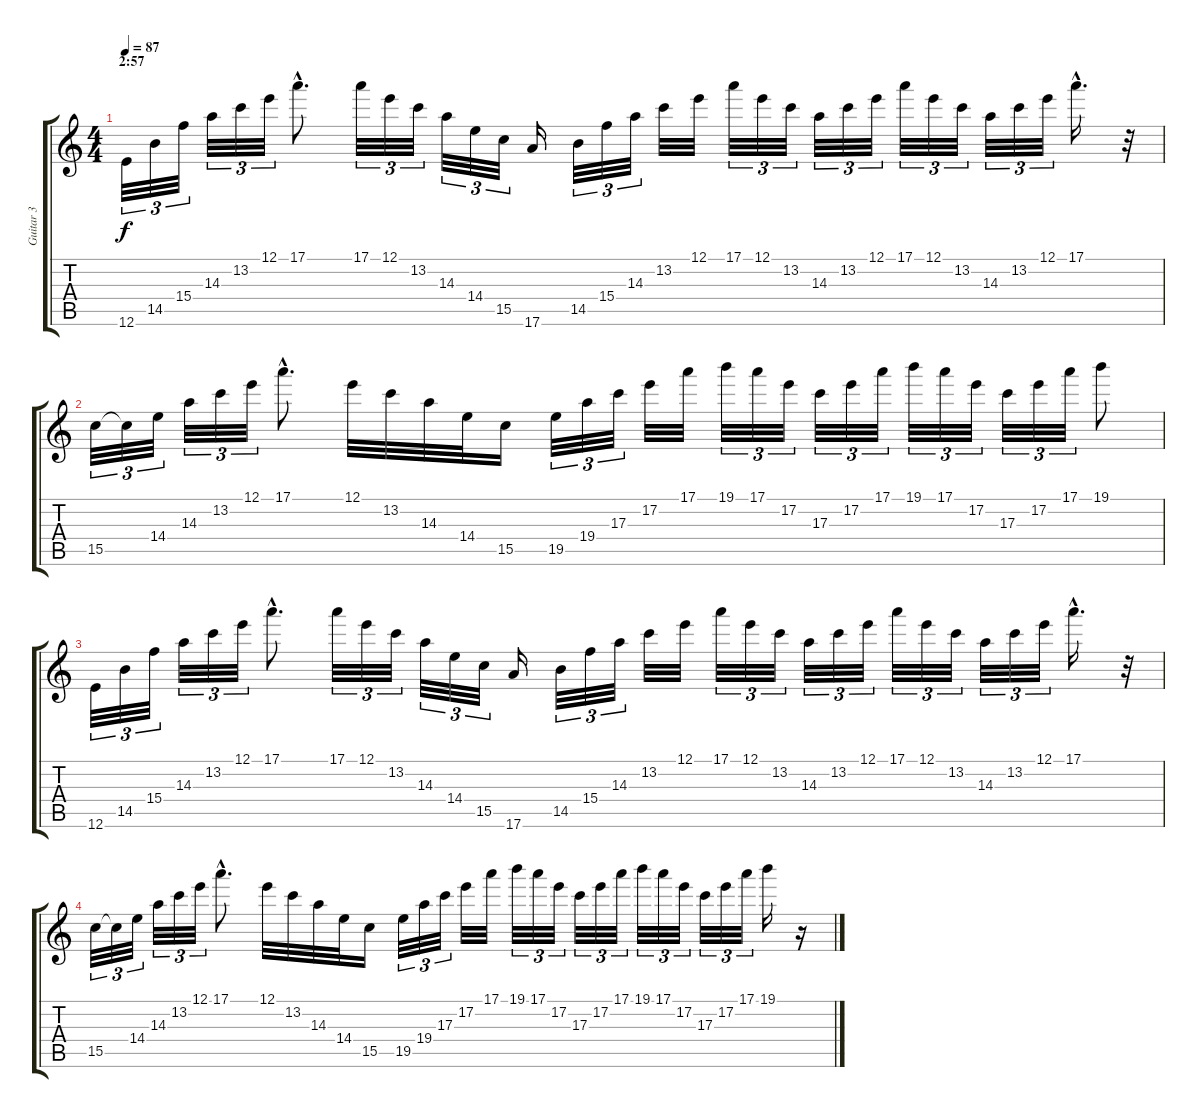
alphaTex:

\track ("Guitar 3" "Guitar 3") {instrument overdrivenguitar}
\staff {score tabs}
\tuning (E4 B3 G3 D3 A2 E2) {hide}
\ts (4 4)
\section ("" "2:57")
\tempo 87
\clef g2
\ks c
12.6.32{tu (3 2) dy f} 14.5.32{tu (3 2)} 15.4.32{tu (3 2)} 14.3.32{tu (3 2)} 13.2.32{tu (3 2)} 12.1.32{tu (3 2)} 17.1{hac}.8{d} 17.1.32{tu (3 2)} 12.1.32{tu (3 2)} 13.2.32{tu (3 2)} 14.3.32{tu (3 2)} 14.4.32{tu (3 2)} 15.5.32{tu (3 2)} 17.6.16 14.5.32{tu (3 2)} 15.4.32{tu (3 2)} 14.3.32{tu (3 2)} 13.2.32 12.1.32 17.1.32{tu (3 2)} 12.1.32{tu (3 2)} 13.2.32{tu (3 2)} 14.3.32{tu (3 2)} 13.2.32{tu (3 2)} 12.1.32{tu (3 2)} 17.1.32{tu (3 2)} 12.1.32{tu (3 2)} 13.2.32{tu (3 2)} 14.3.32{tu (3 2)} 13.2.32{tu (3 2)} 12.1.32{tu (3 2)} 17.1{hac}.16{d} r.32 |
15.5.32{tu (3 2)} 15.5{t}.32{tu (3 2)} 14.4.32{tu (3 2)} 14.3.32{tu (3 2)} 13.2.32{tu (3 2)} 12.1.32{tu (3 2)} 17.1{hac}.8{d} 12.1.32 13.2.32 14.3.32 14.4.32 15.5.16 19.5.32{tu (3 2)} 19.4.32{tu (3 2)} 17.3.32{tu (3 2)} 17.2.32 17.1.32 19.1.32{tu (3 2)} 17.1.32{tu (3 2)} 17.2.32{tu (3 2)} 17.3.32{tu (3 2)} 17.2.32{tu (3 2)} 17.1.32{tu (3 2)} 19.1.32{tu (3 2)} 17.1.32{tu (3 2)} 17.2.32{tu (3 2)} 17.3.32{tu (3 2)} 17.2.32{tu (3 2)} 17.1.32{tu (3 2)} 19.1.8 |
12.6.32{tu (3 2)} 14.5.32{tu (3 2)} 15.4.32{tu (3 2)} 14.3.32{tu (3 2)} 13.2.32{tu (3 2)} 12.1.32{tu (3 2)} 17.1{hac}.8{d} 17.1.32{tu (3 2)} 12.1.32{tu (3 2)} 13.2.32{tu (3 2)} 14.3.32{tu (3 2)} 14.4.32{tu (3 2)} 15.5.32{tu (3 2)} 17.6.16 14.5.32{tu (3 2)} 15.4.32{tu (3 2)} 14.3.32{tu (3 2)} 13.2.32 12.1.32 17.1.32{tu (3 2)} 12.1.32{tu (3 2)} 13.2.32{tu (3 2)} 14.3.32{tu (3 2)} 13.2.32{tu (3 2)} 12.1.32{tu (3 2)} 17.1.32{tu (3 2)} 12.1.32{tu (3 2)} 13.2.32{tu (3 2)} 14.3.32{tu (3 2)} 13.2.32{tu (3 2)} 12.1.32{tu (3 2)} 17.1{hac}.16{d} r.32 |
15.5.32{tu (3 2)} 15.5{t}.32{tu (3 2)} 14.4.32{tu (3 2)} 14.3.32{tu (3 2)} 13.2.32{tu (3 2)} 12.1.32{tu (3 2)} 17.1{hac}.8{d} 12.1.32 13.2.32 14.3.32 14.4.32 15.5.16 19.5.32{tu (3 2)} 19.4.32{tu (3 2)} 17.3.32{tu (3 2)} 17.2.32 17.1.32 19.1.32{tu (3 2)} 17.1.32{tu (3 2)} 17.2.32{tu (3 2)} 17.3.32{tu (3 2)} 17.2.32{tu (3 2)} 17.1.32{tu (3 2)} 19.1.32{tu (3 2)} 17.1.32{tu (3 2)} 17.2.32{tu (3 2)} 17.3.32{tu (3 2)} 17.2.32{tu (3 2)} 17.1.32{tu (3 2)} 19.1.16 r.16
